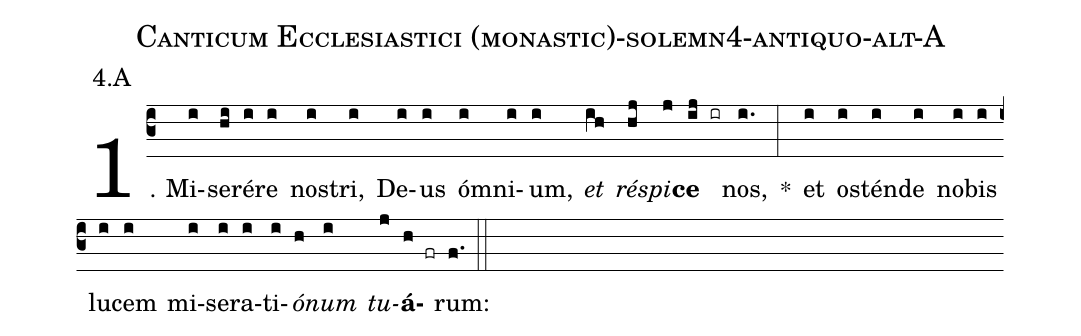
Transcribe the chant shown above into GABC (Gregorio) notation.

name: Canticum Ecclesiastici (monastic)-solemn4-antiquo-alt-A;
annotation: 4.A;
%%
(c3)1. Mi(i)se(hi)ré(i)re(i) nos(i)tri,(i) De(i)us(i) óm(i)ni(i)um,(i) <i>et</i>(ih) <i>ré</i>(hj)<i>spi</i>(j)<b>ce</b>(ij ir) nos,(i.) *(:) et(i) os(i)tén(i)de(i) no(i)bis(i) lu(i)cem(i) mi(i)se(i)ra(i)ti(i)<i>ó</i>(h)<i>num</i>(i) <i>tu</i>(j)<b>á</b>(h fr)rum:(f.) (::)
